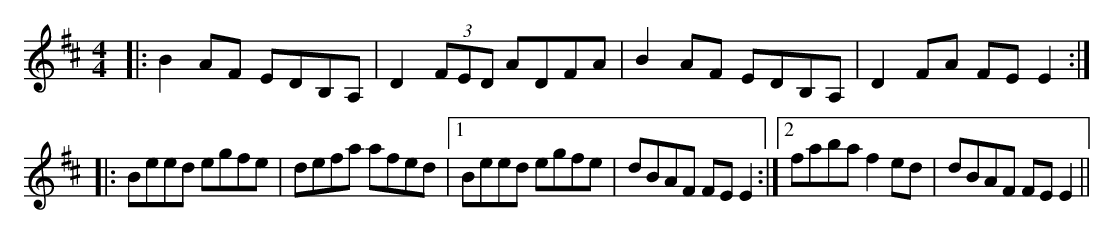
X:1
M:4/4
K:Edor
|:B2AF EDB,A,|D2(3FED ADFA|B2AF EDB,A,|D2FA FEE2:|
|:Beed egfe|defa afed|1 Beed egfe|dBAF FEE2:|2 fabaf2ed|dBAF FEE2||
